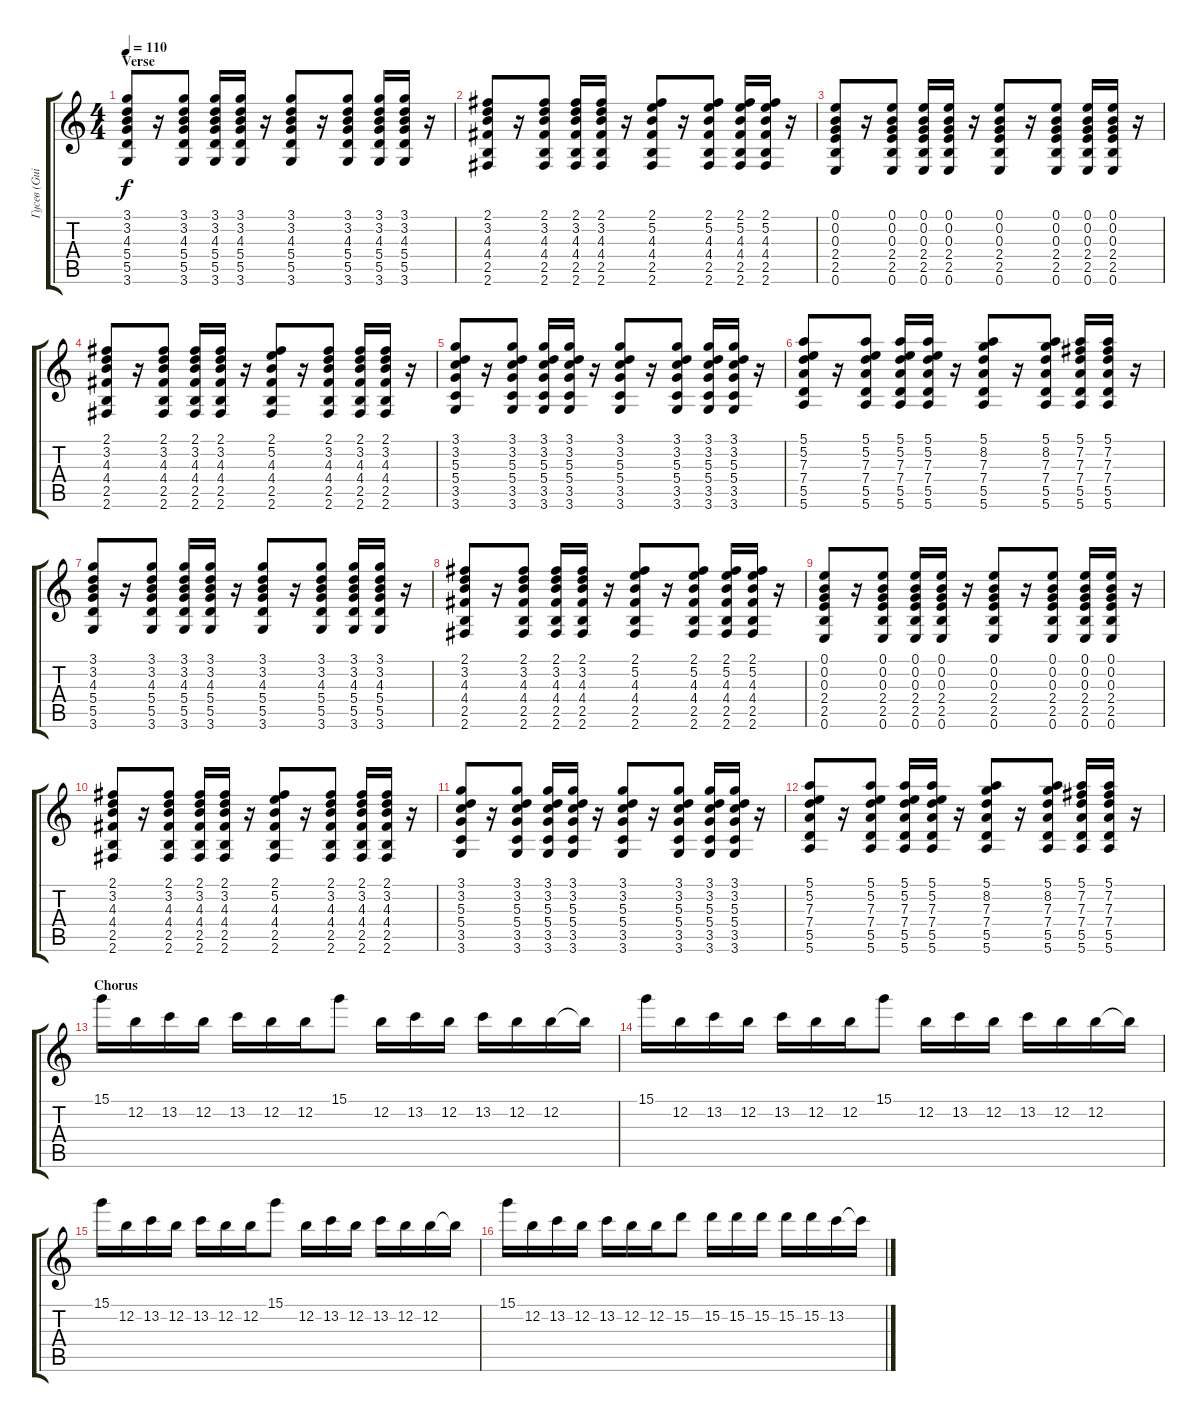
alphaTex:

\track ("Гусев (Guitar 1)" "Гусев (Gui") {instrument acousticguitarnylon}
\staff {score tabs}
\tuning (E4 B3 G3 D3 A2 E2) {hide}
\ts (4 4)
\section ("" "Verse")
\tempo 110
\clef g2
\ks c
(3.1 3.2 4.3 5.4 5.5 3.6).8{dy f} r.16 (3.1 3.2 4.3 5.4 5.5 3.6).8 (3.1 3.2 4.3 5.4 5.5 3.6).16 (3.1 3.2 4.3 5.4 5.5 3.6).16 r.16 (3.1 3.2 4.3 5.4 5.5 3.6).8 r.16 (3.1 3.2 4.3 5.4 5.5 3.6).8 (3.1 3.2 4.3 5.4 5.5 3.6).16 (3.1 3.2 4.3 5.4 5.5 3.6).16 r.16 |
(2.1 3.2 4.3 4.4 2.5 2.6).8 r.16 (2.1 3.2 4.3 4.4 2.5 2.6).8 (2.1 3.2 4.3 4.4 2.5 2.6).16 (2.1 3.2 4.3 4.4 2.5 2.6).16 r.16 (2.1 5.2 4.3 4.4 2.5 2.6).8 r.16 (2.1 5.2 4.3 4.4 2.5 2.6).8 (2.1 5.2 4.3 4.4 2.5 2.6).16 (2.1 5.2 4.3 4.4 2.5 2.6).16 r.16 |
(0.1 0.2 0.3 2.4 2.5 0.6).8 r.16 (0.1 0.2 0.3 2.4 2.5 0.6).8 (0.1 0.2 0.3 2.4 2.5 0.6).16 (0.1 0.2 0.3 2.4 2.5 0.6).16 r.16 (0.1 0.2 0.3 2.4 2.5 0.6).8 r.16 (0.1 0.2 0.3 2.4 2.5 0.6).8 (0.1 0.2 0.3 2.4 2.5 0.6).16 (0.1 0.2 0.3 2.4 2.5 0.6).16 r.16 |
(2.1 3.2 4.3 4.4 2.5 2.6).8 r.16 (2.1 3.2 4.3 4.4 2.5 2.6).8 (2.1 3.2 4.3 4.4 2.5 2.6).16 (2.1 3.2 4.3 4.4 2.5 2.6).16 r.16 (2.1 5.2 4.3 4.4 2.5 2.6).8 r.16 (2.1 3.2 4.3 4.4 2.5 2.6).8 (2.1 3.2 4.3 4.4 2.5 2.6).16 (2.1 3.2 4.3 4.4 2.5 2.6).16 r.16 |
(3.1 3.2 5.3 5.4 3.5 3.6).8 r.16 (3.1 3.2 5.3 5.4 3.5 3.6).8 (3.1 3.2 5.3 5.4 3.5 3.6).16 (3.1 3.2 5.3 5.4 3.5 3.6).16 r.16 (3.1 3.2 5.3 5.4 3.5 3.6).8 r.16 (3.1 3.2 5.3 5.4 3.5 3.6).8 (3.1 3.2 5.3 5.4 3.5 3.6).16 (3.1 3.2 5.3 5.4 3.5 3.6).16 r.16 |
(5.1 5.2 7.3 7.4 5.5 5.6).8 r.16 (5.1 5.2 7.3 7.4 5.5 5.6).8 (5.1 5.2 7.3 7.4 5.5 5.6).16 (5.1 5.2 7.3 7.4 5.5 5.6).16 r.16 (5.1 8.2 7.3 7.4 5.5 5.6).8 r.16 (5.1 8.2 7.3 7.4 5.5 5.6).8 (5.1 7.2 7.3 7.4 5.5 5.6).16 (5.1 7.2 7.3 7.4 5.5 5.6).16 r.16 |
(3.1 3.2 4.3 5.4 5.5 3.6).8 r.16 (3.1 3.2 4.3 5.4 5.5 3.6).8 (3.1 3.2 4.3 5.4 5.5 3.6).16 (3.1 3.2 4.3 5.4 5.5 3.6).16 r.16 (3.1 3.2 4.3 5.4 5.5 3.6).8 r.16 (3.1 3.2 4.3 5.4 5.5 3.6).8 (3.1 3.2 4.3 5.4 5.5 3.6).16 (3.1 3.2 4.3 5.4 5.5 3.6).16 r.16 |
(2.1 3.2 4.3 4.4 2.5 2.6).8 r.16 (2.1 3.2 4.3 4.4 2.5 2.6).8 (2.1 3.2 4.3 4.4 2.5 2.6).16 (2.1 3.2 4.3 4.4 2.5 2.6).16 r.16 (2.1 5.2 4.3 4.4 2.5 2.6).8 r.16 (2.1 5.2 4.3 4.4 2.5 2.6).8 (2.1 5.2 4.3 4.4 2.5 2.6).16 (2.1 5.2 4.3 4.4 2.5 2.6).16 r.16 |
(0.1 0.2 0.3 2.4 2.5 0.6).8 r.16 (0.1 0.2 0.3 2.4 2.5 0.6).8 (0.1 0.2 0.3 2.4 2.5 0.6).16 (0.1 0.2 0.3 2.4 2.5 0.6).16 r.16 (0.1 0.2 0.3 2.4 2.5 0.6).8 r.16 (0.1 0.2 0.3 2.4 2.5 0.6).8 (0.1 0.2 0.3 2.4 2.5 0.6).16 (0.1 0.2 0.3 2.4 2.5 0.6).16 r.16 |
(2.1 3.2 4.3 4.4 2.5 2.6).8 r.16 (2.1 3.2 4.3 4.4 2.5 2.6).8 (2.1 3.2 4.3 4.4 2.5 2.6).16 (2.1 3.2 4.3 4.4 2.5 2.6).16 r.16 (2.1 5.2 4.3 4.4 2.5 2.6).8 r.16 (2.1 3.2 4.3 4.4 2.5 2.6).8 (2.1 3.2 4.3 4.4 2.5 2.6).16 (2.1 3.2 4.3 4.4 2.5 2.6).16 r.16 |
(3.1 3.2 5.3 5.4 3.5 3.6).8 r.16 (3.1 3.2 5.3 5.4 3.5 3.6).8 (3.1 3.2 5.3 5.4 3.5 3.6).16 (3.1 3.2 5.3 5.4 3.5 3.6).16 r.16 (3.1 3.2 5.3 5.4 3.5 3.6).8 r.16 (3.1 3.2 5.3 5.4 3.5 3.6).8 (3.1 3.2 5.3 5.4 3.5 3.6).16 (3.1 3.2 5.3 5.4 3.5 3.6).16 r.16 |
(5.1 5.2 7.3 7.4 5.5 5.6).8 r.16 (5.1 5.2 7.3 7.4 5.5 5.6).8 (5.1 5.2 7.3 7.4 5.5 5.6).16 (5.1 5.2 7.3 7.4 5.5 5.6).16 r.16 (5.1 8.2 7.3 7.4 5.5 5.6).8 r.16 (5.1 8.2 7.3 7.4 5.5 5.6).8 (5.1 7.2 7.3 7.4 5.5 5.6).16 (5.1 7.2 7.3 7.4 5.5 5.6).16 r.16 |
\section ("" "Chorus")
15.1.16{instrument distortionguitar} 12.2.16 13.2.16 12.2.16 13.2.16 12.2.16 12.2.16 15.1.8 12.2.16 13.2.16 12.2.16 13.2.16 12.2.16 12.2.16 12.2{t}.16 |
15.1.16 12.2.16 13.2.16 12.2.16 13.2.16 12.2.16 12.2.16 15.1.8 12.2.16 13.2.16 12.2.16 13.2.16 12.2.16 12.2.16 12.2{t}.16 |
15.1.16 12.2.16 13.2.16 12.2.16 13.2.16 12.2.16 12.2.16 15.1.8 12.2.16 13.2.16 12.2.16 13.2.16 12.2.16 12.2.16 12.2{t}.16 |
15.1.16 12.2.16 13.2.16 12.2.16 13.2.16 12.2.16 12.2.16 15.2.8 15.2.16 15.2.16 15.2.16 15.2.16 15.2.16 13.2.16 13.2{t}.16
